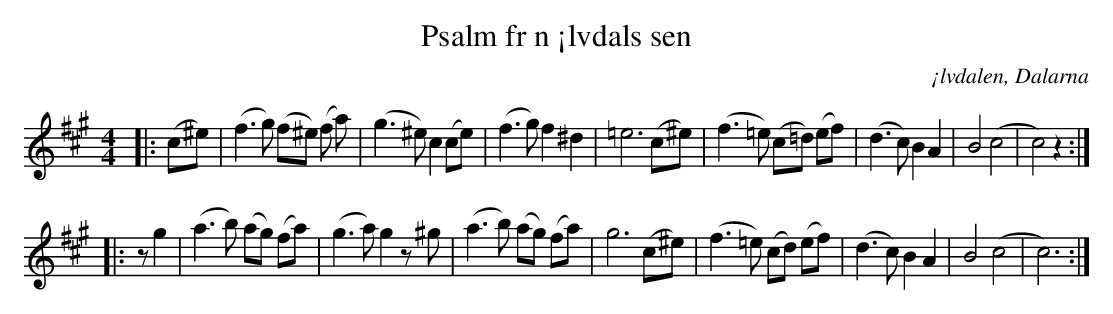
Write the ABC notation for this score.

X:1
T:Psalm fr n ¡lvdals sen
O:¡lvdalen, Dalarna
M:4/4
L:1/8
K:A
[|: (c^e) | (f3 g) (f^e) (f a) | (g3 ^e) c2 (ce) | (f3 g) f2 ^d2 | =e6 (c^e) | (f3=e) (c=d) (ef) | (d3c) B2 A2 | B4(c4 | c4) z2 :|]
|: z1 g2 | (a3b) (ag) (fa) | (g3a) g2 z1 ^g | (a3 b) (ag) (fa) | g6 (c^e) | (f3 =e) (cd) (ef) | (d3 c) B2 A2 | B4 (c4 | c6) :|]
